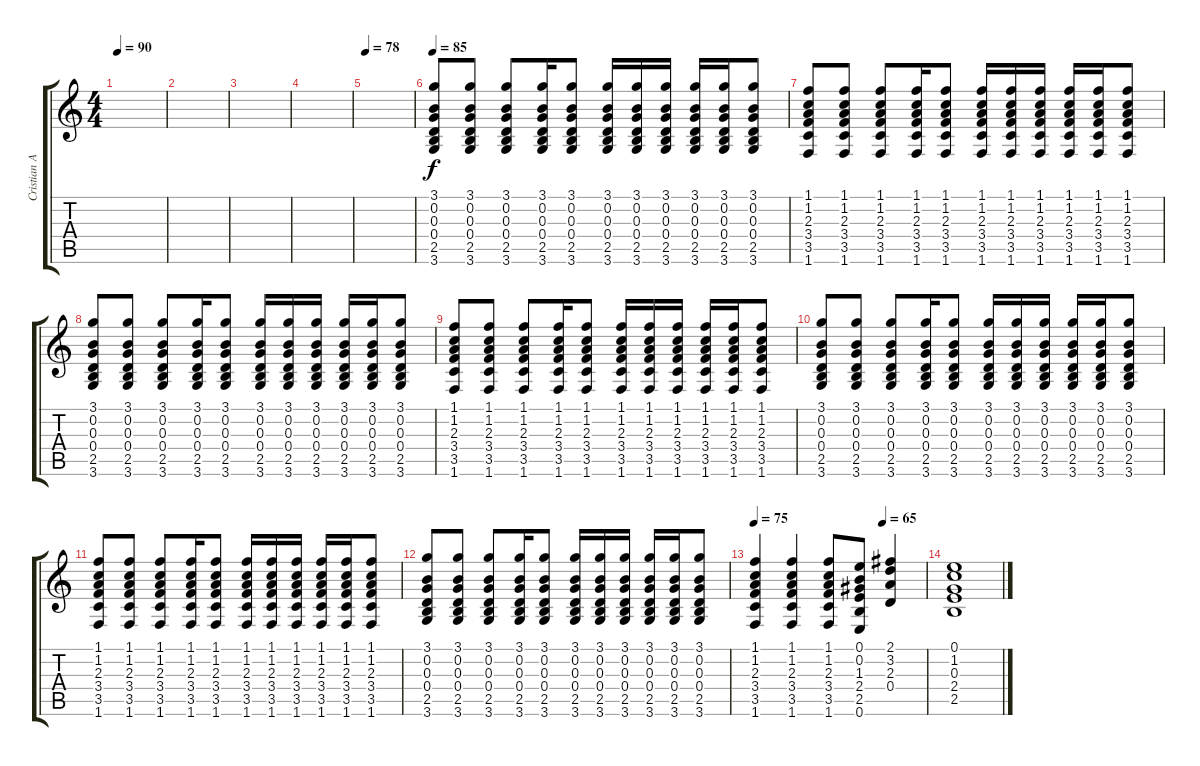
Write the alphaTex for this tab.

\track ("Cristian Aldana (Guitarra 1)" "Cristian A") {instrument electricguitarjazz}
\staff {score tabs}
\tuning (E4 B3 G3 D3 A2 E2) {hide}
\ts (4 4)
\tempo 90
\clef g2
\ks c
|
|
|
|
\tempo 78
|
\tempo 85
(3.1 0.2 0.3 0.4 2.5 3.6).8{volume 4} (3.1 0.2 0.3 0.4 2.5 3.6).8 (3.1 0.2 0.3 0.4 2.5 3.6).8 (3.1 0.2 0.3 0.4 2.5 3.6).16 (3.1 0.2 0.3 0.4 2.5 3.6).8 (3.1 0.2 0.3 0.4 2.5 3.6).16 (3.1 0.2 0.3 0.4 2.5 3.6).16 (3.1 0.2 0.3 0.4 2.5 3.6).16 (3.1 0.2 0.3 0.4 2.5 3.6).16 (3.1 0.2 0.3 0.4 2.5 3.6).16 (3.1 0.2 0.3 0.4 2.5 3.6).8 |
(1.1 1.2 2.3 3.4 3.5 1.6).8{volume 4} (1.1 1.2 2.3 3.4 3.5 1.6).8 (1.1 1.2 2.3 3.4 3.5 1.6).8 (1.1 1.2 2.3 3.4 3.5 1.6).16 (1.1 1.2 2.3 3.4 3.5 1.6).8 (1.1 1.2 2.3 3.4 3.5 1.6).16 (1.1 1.2 2.3 3.4 3.5 1.6).16 (1.1 1.2 2.3 3.4 3.5 1.6).16 (1.1 1.2 2.3 3.4 3.5 1.6).16 (1.1 1.2 2.3 3.4 3.5 1.6).16 (1.1 1.2 2.3 3.4 3.5 1.6).8 |
(3.1 0.2 0.3 0.4 2.5 3.6).8{volume 4} (3.1 0.2 0.3 0.4 2.5 3.6).8 (3.1 0.2 0.3 0.4 2.5 3.6).8 (3.1 0.2 0.3 0.4 2.5 3.6).16 (3.1 0.2 0.3 0.4 2.5 3.6).8 (3.1 0.2 0.3 0.4 2.5 3.6).16 (3.1 0.2 0.3 0.4 2.5 3.6).16 (3.1 0.2 0.3 0.4 2.5 3.6).16 (3.1 0.2 0.3 0.4 2.5 3.6).16 (3.1 0.2 0.3 0.4 2.5 3.6).16 (3.1 0.2 0.3 0.4 2.5 3.6).8 |
(1.1 1.2 2.3 3.4 3.5 1.6).8{volume 4} (1.1 1.2 2.3 3.4 3.5 1.6).8 (1.1 1.2 2.3 3.4 3.5 1.6).8 (1.1 1.2 2.3 3.4 3.5 1.6).16 (1.1 1.2 2.3 3.4 3.5 1.6).8 (1.1 1.2 2.3 3.4 3.5 1.6).16 (1.1 1.2 2.3 3.4 3.5 1.6).16 (1.1 1.2 2.3 3.4 3.5 1.6).16 (1.1 1.2 2.3 3.4 3.5 1.6).16 (1.1 1.2 2.3 3.4 3.5 1.6).16 (1.1 1.2 2.3 3.4 3.5 1.6).8 |
(3.1 0.2 0.3 0.4 2.5 3.6).8{volume 4} (3.1 0.2 0.3 0.4 2.5 3.6).8 (3.1 0.2 0.3 0.4 2.5 3.6).8 (3.1 0.2 0.3 0.4 2.5 3.6).16 (3.1 0.2 0.3 0.4 2.5 3.6).8 (3.1 0.2 0.3 0.4 2.5 3.6).16 (3.1 0.2 0.3 0.4 2.5 3.6).16 (3.1 0.2 0.3 0.4 2.5 3.6).16 (3.1 0.2 0.3 0.4 2.5 3.6).16 (3.1 0.2 0.3 0.4 2.5 3.6).16 (3.1 0.2 0.3 0.4 2.5 3.6).8 |
(1.1 1.2 2.3 3.4 3.5 1.6).8{volume 4} (1.1 1.2 2.3 3.4 3.5 1.6).8 (1.1 1.2 2.3 3.4 3.5 1.6).8 (1.1 1.2 2.3 3.4 3.5 1.6).16 (1.1 1.2 2.3 3.4 3.5 1.6).8 (1.1 1.2 2.3 3.4 3.5 1.6).16 (1.1 1.2 2.3 3.4 3.5 1.6).16 (1.1 1.2 2.3 3.4 3.5 1.6).16 (1.1 1.2 2.3 3.4 3.5 1.6).16 (1.1 1.2 2.3 3.4 3.5 1.6).16 (1.1 1.2 2.3 3.4 3.5 1.6).8 |
(3.1 0.2 0.3 0.4 2.5 3.6).8{volume 4} (3.1 0.2 0.3 0.4 2.5 3.6).8 (3.1 0.2 0.3 0.4 2.5 3.6).8 (3.1 0.2 0.3 0.4 2.5 3.6).16 (3.1 0.2 0.3 0.4 2.5 3.6).8 (3.1 0.2 0.3 0.4 2.5 3.6).16 (3.1 0.2 0.3 0.4 2.5 3.6).16 (3.1 0.2 0.3 0.4 2.5 3.6).16 (3.1 0.2 0.3 0.4 2.5 3.6).16 (3.1 0.2 0.3 0.4 2.5 3.6).16 (3.1 0.2 0.3 0.4 2.5 3.6).8 |
\tempo 75
\tempo (65 0.75)
(1.1 1.2 2.3 3.4 3.5 1.6).4{volume 4} (1.1 1.2 2.3 3.4 3.5 1.6).4 (1.1 1.2 2.3 3.4 3.5 1.6).8 (0.1 0.2 1.3 2.4 2.5 0.6).8 (2.1 3.2 2.3 0.4).4 |
(0.1 1.2 0.3 2.4 2.5).1
